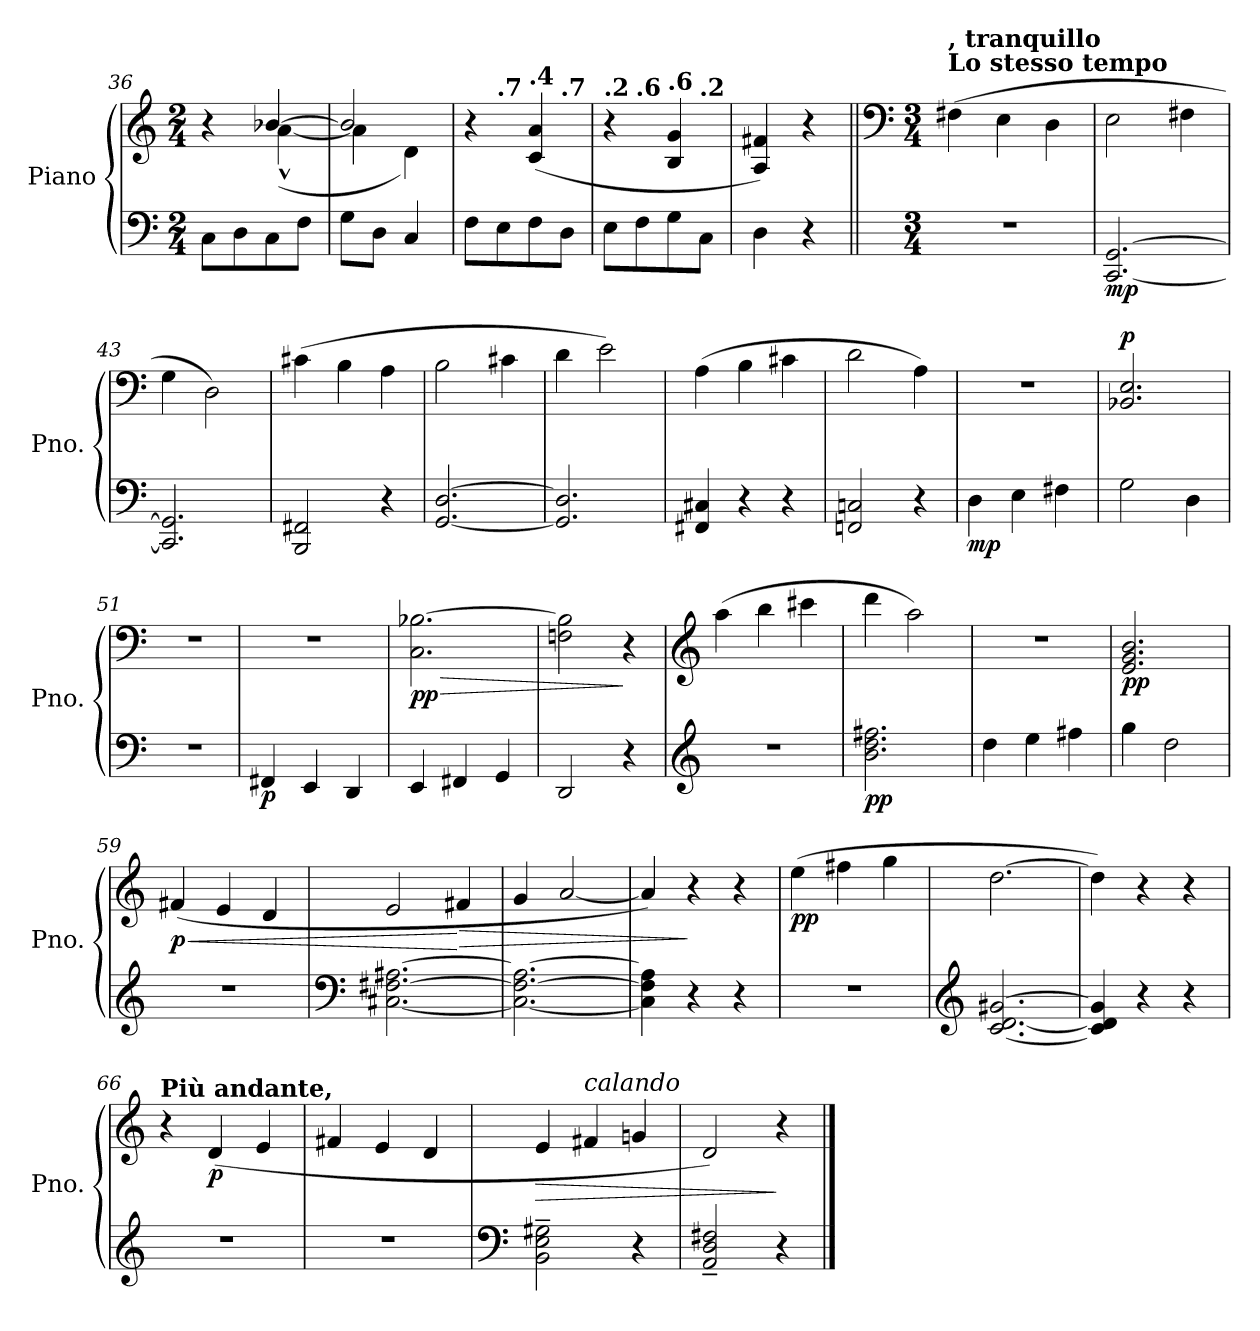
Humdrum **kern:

**kern	**kern	**dynam
*part1	*part1	*part1
*staff2	*staff1	*staff1/2
*I"Piano	*	*
*I'Pno.	*	*
*clefF4	*clefG2	*
*k[]	*k[]	*
*M2/4	*M2/4	*
=36	=36	=36
*	*^	*
8C\L	4r	4ryy	.
8D\	.	.	.
8C\	[4b-X/	(<[4a^^\	.
8F\J	.	.	.
=37	=37	=37	=37
8G\L	2b-/]	4a\]	.
8D\J	.	.	.
4C/	.	4d\)	.
*	*v	*v	*
=38	=38	=38
*	*MM138	*
*	*^	*
*	*	*^	*
8F\L	4r	8ryy	4.ryy	.
*	*MM137	*	*	*
!	!	!LO:TX:a:B:t=.7	!	!
8E\	.	4.ryy	.	.
*	*MM136	*	*	*
!	!LO:TX:a:B:t=.4	!	!	!
8F\	(<4c/ 4a/	.	.	.
*	*MM133	*	*	*
!	!	!	!LO:TX:a:B:t=.7	!
8D\J	.	.	8ryy	.
=39	=39	=39	=39	=39
*	*MM129	*	*	*
!	!LO:TX:a:B:t=.2	!	!	!
8E\L	4r	8ryy	4.ryy	.
*	*MM122	*	*	*
!	!	!LO:TX:a:B:t=.6	!	!
8F\	.	4.ryy	.	.
*	*MM113	*	*	*
!	!LO:TX:a:B:t=.6	!	!	!
8G\	4B/ 4g/	.	.	.
*	*MM102	*	*	*
!	!	!	!LO:TX:a:B:t=.2	!
8C\J	.	.	8ryy	.
*	*v	*v	*v	*
=40	=40	=40
*	*MM88	*
4D\	4A/ 4f#X/)	.
4r	4r	.
!!LO:LB:g=z
=41||	=41||	=41||
*	*clefF4	*
*M3/4	*M3/4	*
*	*MM138	*
!	!LO:TX:a:B:t=Lo stesso tempo	!
!	!LO:TX:a:B:t=, tranquillo	!
!	!	!LO:DY:b
2.r	(>4F#X\	other-dynamics
.	4E\	.
.	4D\	.
=42	=42	=42
!	!	!LO:DY:b=2
[2.CC/ [2.GG/	2E\	mp
.	4F#X\	.
=43	=43	=43
2.CC/] 2.GG/]	4G\	.
.	2D\)	.
=44	=44	=44
2BBB/ 2FF#X/	(>4c#X\	.
.	4B\	.
4r	4A\	.
=45	=45	=45
[2.GG/ [2.D/	2B\	.
.	4c#X\	.
=46	=46	=46
2.GG/] 2.D/]	4d\	.
.	2e\)	.
=47	=47	=47
4FF#X/ 4C#X/	(>4A\	.
4r	4B\	.
4r	4c#X\	.
!!LO:LB:g=z
=48	=48	=48
2FFn/ 2Cn/	2d\	.
4r	4A\)	.
=49	=49	=49
!	!	!LO:DY:b=2
4D\	2.r	mp
4E\	.	.
4F#X\	.	.
=50	=50	=50
!	!	!LO:DY:a
2G\	2.BB-X/ 2.E/	p
4D\	.	.
=51	=51	=51
2.r	2.r	.
=52	=52	=52
!	!	!LO:DY:b=2
4FF#X/	2.r	p
4EE/	.	.
4DD/	.	.
=53	=53	=53
!	!	!LO:HP:b
!	!	!LO:DY:n=1:b
4EE/	2.C\ [2.B-X\	> pp
4FF#X/	.	.
4GG/	.	.
=54	=54	=54
2DD/	2Fn\ 2B-\]	.
4r	4r	]
!!LO:LB:g=z
=55	=55	=55
*clefG2	*clefG2	*
!	!	!LO:DY:b
2.r	(>4aa\	other-dynamics
.	4bb\	.
.	4ccc#X\	.
=56	=56	=56
!	!	!LO:DY:b=2
2.b\ 2.dd\ 2.ff#X\	4ddd\	pp
.	2aa\)	.
=57	=57	=57
!	!	!LO:DY:b=2
4dd\	2.r	other-dynamics
4ee\	.	.
4ff#X\	.	.
=58	=58	=58
!	!	!LO:DY:b
4gg\	2.e/ 2.g/ 2.b/	pp
2dd\	.	.
=59	=59	=59
!	!	!LO:HP:b
!	!	!LO:DY:n=1:b
2.r	(<4f#X/	< p
*	*MM134	*
.	4e/	.
*	*MM128	*
.	4d/	.
=60	=60	=60
*clefF4	*	*
*	*MM138	*
[2.C#X\ [2.F#X\ [2.A#X\	2e/	.
*	*MM134	*
!	!	!LO:HP:n=1:b
.	4f#X/	[ >
=61	=61	=61
*	*MM126	*
2.C#\_ 2.F#\_ 2.A#\_	4g/	.
*	*MM138	*
.	[2a/	.
!!LO:LB:g=z
=62	=62	=62
4C#\] 4F#\] 4A#\]	4a/])	.
4r	4r	]
4r	4r	.
=63	=63	=63
!	!	!LO:DY:b
2.r	(>4ee\	pp
.	4ff#X\	.
.	4gg\	.
=64	=64	=64
*clefG2	*	*
[2.c/ [2.d/ [2.g#X/	[2.dd\	.
=65	=65	=65
4c/] 4d/] 4g#/]	4dd\])	.
4r	4r	.
4r	4r	.
=66	=66	=66
*	*MM160	*
!	!LO:TX:a:B:t=Più andante,	!
2.r	4r	.
!	!	!LO:DY:b
.	(<4d/	p
.	4e/	.
=67	=67	=67
2.r	4f#X/	.
.	4e/	.
.	4d/	.
=68	=68	=68
*clefF4	*	*
!	!	!LO:HP:b
2BB\~ 2E\~ 2G#X\~	4e/	>
*	*MM150	*
!	!LO:TX:a:i:t=calando	!
.	4f#X/	.
*	*MM125	*
4r	4gn/	.
=69	=69	=69
2AA/~ 2D/~ 2F#X/~	2d/)	.
4r	4r	]
==	==	==
*-	*-	*-
